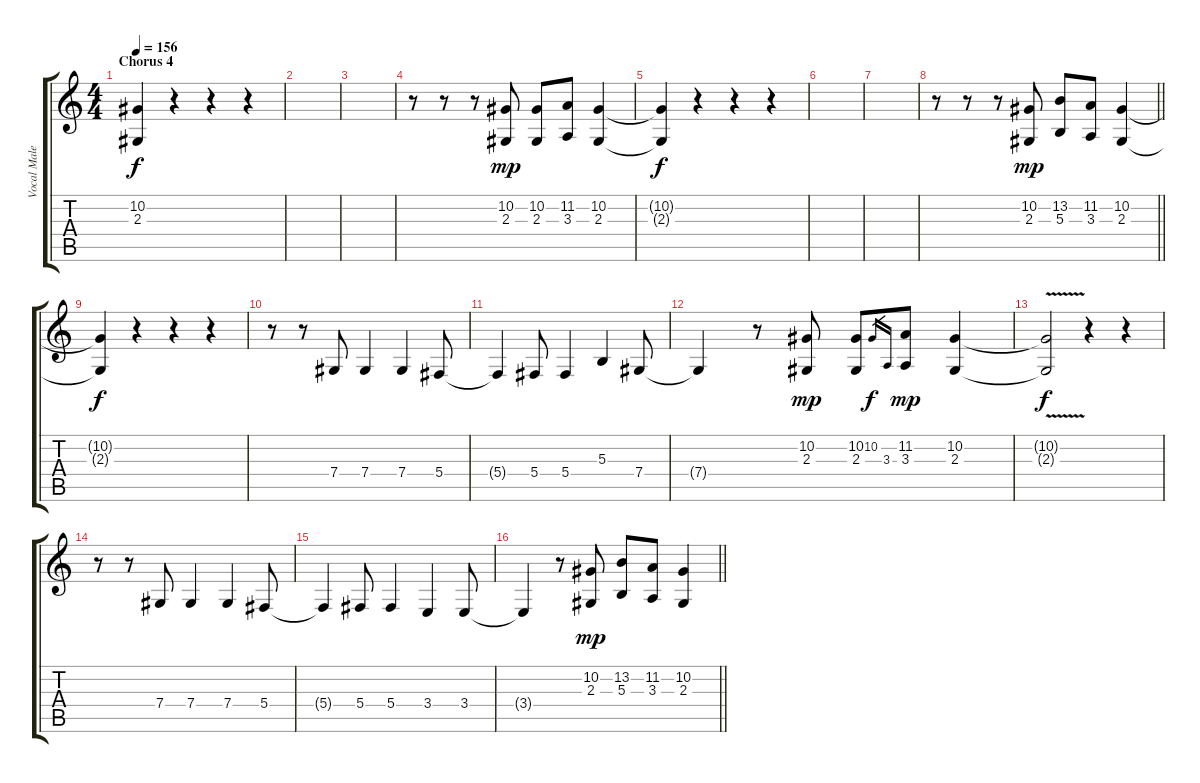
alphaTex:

\track ("Vocal Male" "Vocal Male") {instrument lead2sawtooth}
\staff {score tabs}
\tuning (Eb4 Bb3 Gb3 Db3 Ab2 Eb2) {hide}
\ts (4 4)
\section ("" "Chorus 4")
\tempo 156
\clef g2
\ks c
(10.2{t} 2.3{t}).4{dy f} r.4 r.4 r.4 |
|
|
r.8 r.8 r.8 (10.2 2.3).8{dy mp} (10.2 2.3).8 (11.2 3.3).8 (10.2 2.3).4 |
(10.2{t} 2.3{t}).4{dy f} r.4 r.4 r.4 |
|
|
\barLineRight lightlight
r.8 r.8 r.8 (10.2 2.3).8{dy mp} (13.2 5.3).8 (11.2 3.3).8 (10.2 2.3).4 |
(10.2{t} 2.3{t}).4{dy f} r.4 r.4 r.4 |
r.8 r.8 7.4.8 7.4.4 7.4.4 5.4.8 |
5.4{t}.4 5.4.8 5.4.4 5.3.4 7.4.8 |
7.4{t}.4 r.8 (10.2 2.3).8{dy mp} (10.2 2.3).8 10.2.16{gr dy f} 3.3.16{gr} (11.2 3.3).8{dy mp} (10.2 2.3).4 |
(10.2{v t} 2.3{v t}).2{dy f} r.4 r.4 |
r.8 r.8 7.4.8 7.4.4 7.4.4 5.4.8 |
5.4{t}.4 5.4.8 5.4.4 3.4.4 3.4.8 |
\barLineRight lightlight
3.4{t}.4 r.8 (10.2 2.3).8{dy mp} (13.2 5.3).8 (11.2 3.3).8 (10.2 2.3).4
